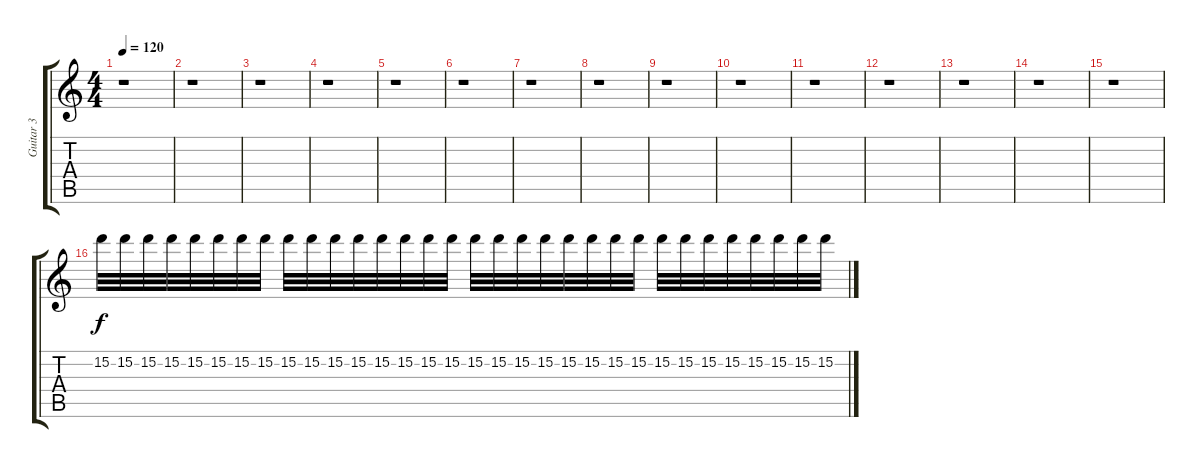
\track ("Guitar 3" "Guitar 3") {instrument distortionguitar}
\staff {score tabs}
\tuning (E4 B3 G3 D3 A2 E2) {hide}
\ts (4 4)
\tempo 120
\clef g2
\ks c
r.1{dy f} |
r.1 |
r.1 |
r.1 |
r.1 |
r.1 |
r.1 |
r.1 |
r.1 |
r.1 |
r.1 |
r.1 |
r.1 |
r.1 |
r.1 |
15.2.32 15.2.32 15.2.32 15.2.32 15.2.32 15.2.32 15.2.32 15.2.32 15.2.32 15.2.32 15.2.32 15.2.32 15.2.32 15.2.32 15.2.32 15.2.32 15.2.32 15.2.32 15.2.32 15.2.32 15.2.32 15.2.32 15.2.32 15.2.32 15.2.32 15.2.32 15.2.32 15.2.32 15.2.32 15.2.32 15.2.32 15.2.32
